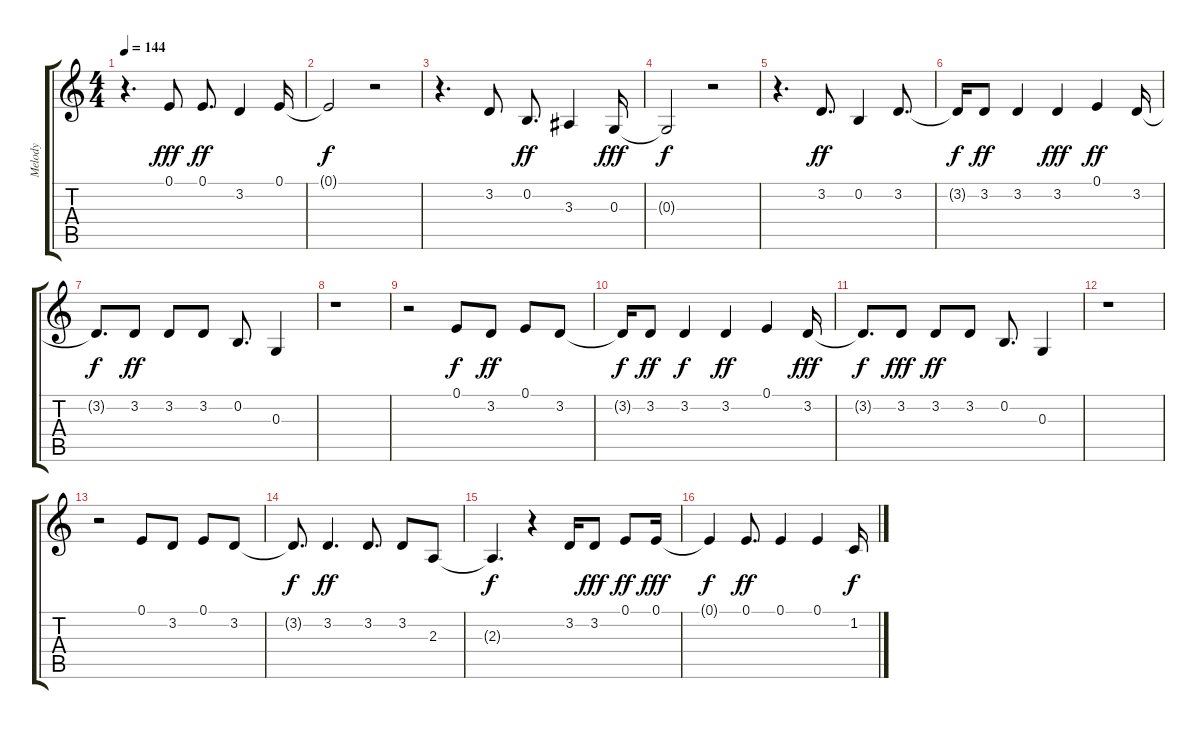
\track ("Melody" "Melody") {instrument harmonica}
\staff {score tabs}
\tuning (E4 B3 G3 D3 A2 E2) {hide}
\ts (4 4)
\tempo 144
\clef g2
\ks c
r.4{d dy f} 0.1.8{dy fff instrument sopranosax} 0.1.8{d dy ff} 3.2.4 0.1.16 |
0.1{t}.2{dy f} r.2 |
r.4{d} 3.2.8 0.2.8{d dy ff} 3.3.4 0.3.16{dy fff} |
0.3{t}.2{dy f} r.2 |
r.4{d} 3.2.8{d dy ff instrument harmonica} 0.2.4 3.2.8{d} |
3.2{t}.16{dy f} 3.2.8{dy ff} 3.2.4 3.2.4{dy fff} 0.1.4{dy ff} 3.2.16 |
3.2{t}.8{d dy f} 3.2.8{dy ff} 3.2.8 3.2.8 0.2.8{d} 0.3.4 |
r.1 |
r.2 0.1.8{dy f} 3.2.8{dy ff} 0.1.8 3.2.8 |
3.2{t}.16{dy f} 3.2.8{dy ff} 3.2.4{dy f} 3.2.4{dy ff} 0.1.4 3.2.16{dy fff} |
3.2{t}.8{d dy f} 3.2.8{dy fff} 3.2.8{dy ff} 3.2.8 0.2.8{d} 0.3.4 |
r.1 |
r.2 0.1.8 3.2.8 0.1.8 3.2.8 |
3.2{t}.8{d dy f} 3.2.4{d dy ff} 3.2.8{d} 3.2.8 2.3.8 |
2.3{t}.4{d dy f} r.4 3.2.16 3.2.8{dy fff} 0.1.8{dy ff} 0.1.16{dy fff} |
0.1{t}.4{dy f} 0.1.8{d dy ff} 0.1.4 0.1.4 1.2.16{dy f}
